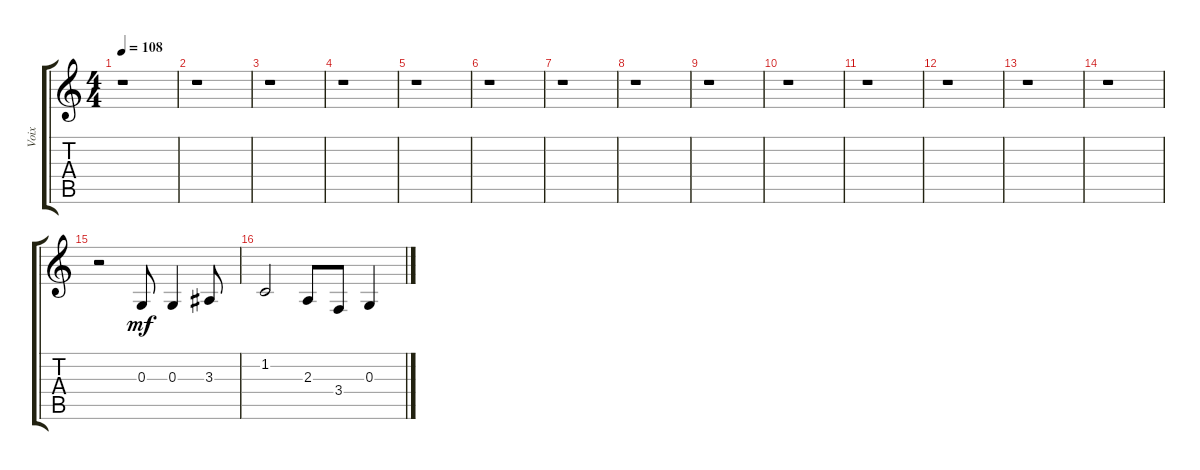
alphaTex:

\track ("Voix" "Voix") {instrument voiceoohs}
\staff {score tabs}
\tuning (E4 B3 G3 D3 A2 E2) {hide}
\ts (4 4)
\tempo 108
\clef g2
\ks c
r.1{dy mf} |
r.1 |
r.1 |
r.1 |
r.1 |
r.1 |
r.1 |
r.1 |
r.1 |
r.1 |
r.1 |
r.1 |
r.1 |
r.1 |
r.2 0.3.8 0.3.4 3.3.8 |
1.2.2 2.3.8 3.4.8 0.3.4
